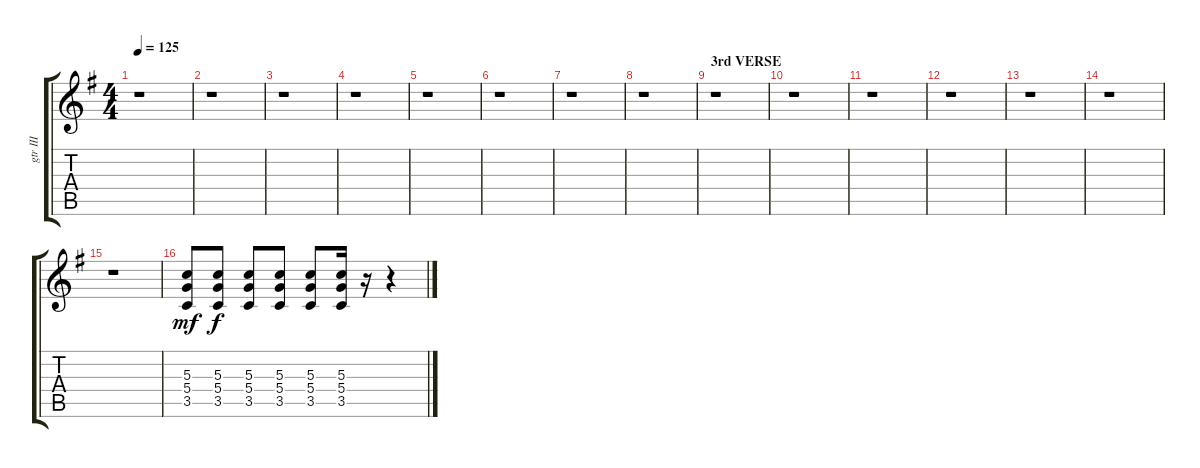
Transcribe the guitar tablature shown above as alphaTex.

\track ("gtr III" "gtr III") {instrument electricguitarclean}
\staff {score tabs}
\tuning (E4 B3 G3 D3 A2 E2) {hide}
\ts (4 4)
\tempo 125
\clef g2
\ks eminor
r.1{dy f} |
r.1 |
r.1 |
r.1 |
r.1 |
r.1 |
r.1 |
r.1 |
\section ("" "3rd VERSE")
r.1 |
r.1 |
r.1 |
r.1 |
r.1 |
r.1 |
r.1 |
(5.3 5.4 3.5).8{dy mf} (5.3 5.4 3.5).8{dy f} (5.3 5.4 3.5).8 (5.3 5.4 3.5).8 (5.3 5.4 3.5).8 (5.3 5.4 3.5).16 r.16 r.4
